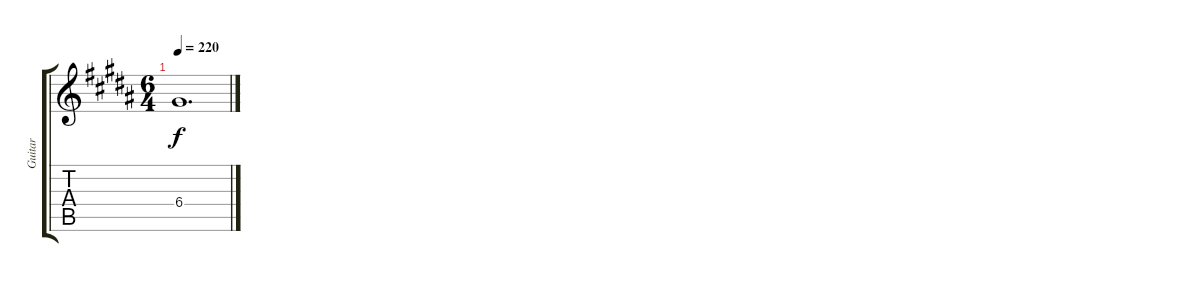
\track ("Guitar" "Guitar") {instrument acousticguitarsteel}
\staff {score tabs}
\tuning (E4 B3 G3 D3 A2 E2) {hide}
\ts (6 4)
\tempo 220
\clef g2
\ks g#minor
6.4.1{d dy f}
